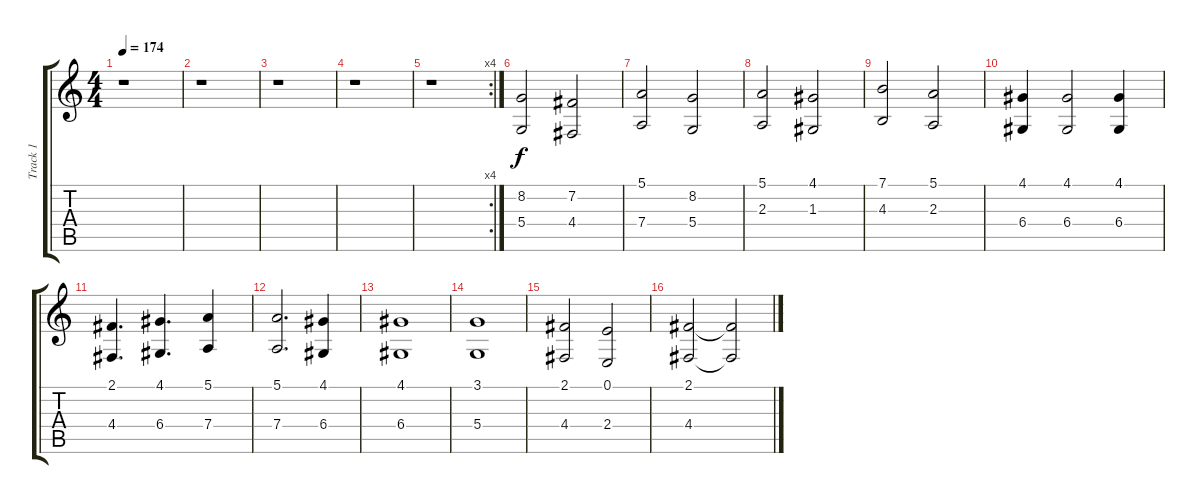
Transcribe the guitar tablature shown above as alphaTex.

\track ("Track 1" "Track 1") {instrument stringensemble1}
\staff {score tabs}
\tuning (E4 B3 G3 D3 A2 E2) {hide}
\ts (4 4)
\tempo 174
\clef g2
\ks c
r.1{dy f} |
r.1 |
r.1 |
r.1 |
\rc 4
r.1 |
(8.2 5.4).2 (7.2 4.4).2 |
(5.1 7.4).2 (8.2 5.4).2 |
(5.1 2.3).2 (4.1 1.3).2 |
(7.1 4.3).2 (5.1 2.3).2 |
(4.1 6.4).4 (4.1 6.4).2 (4.1 6.4).4 |
(2.1 4.4).4{d} (4.1 6.4).4{d} (5.1 7.4).4 |
(5.1 7.4).2{d} (4.1 6.4).4 |
(4.1 6.4).1 |
(3.1 5.4).1 |
(2.1 4.4).2 (0.1 2.4).2 |
(2.1 4.4).2 (2.1{t} 4.4{t}).2
